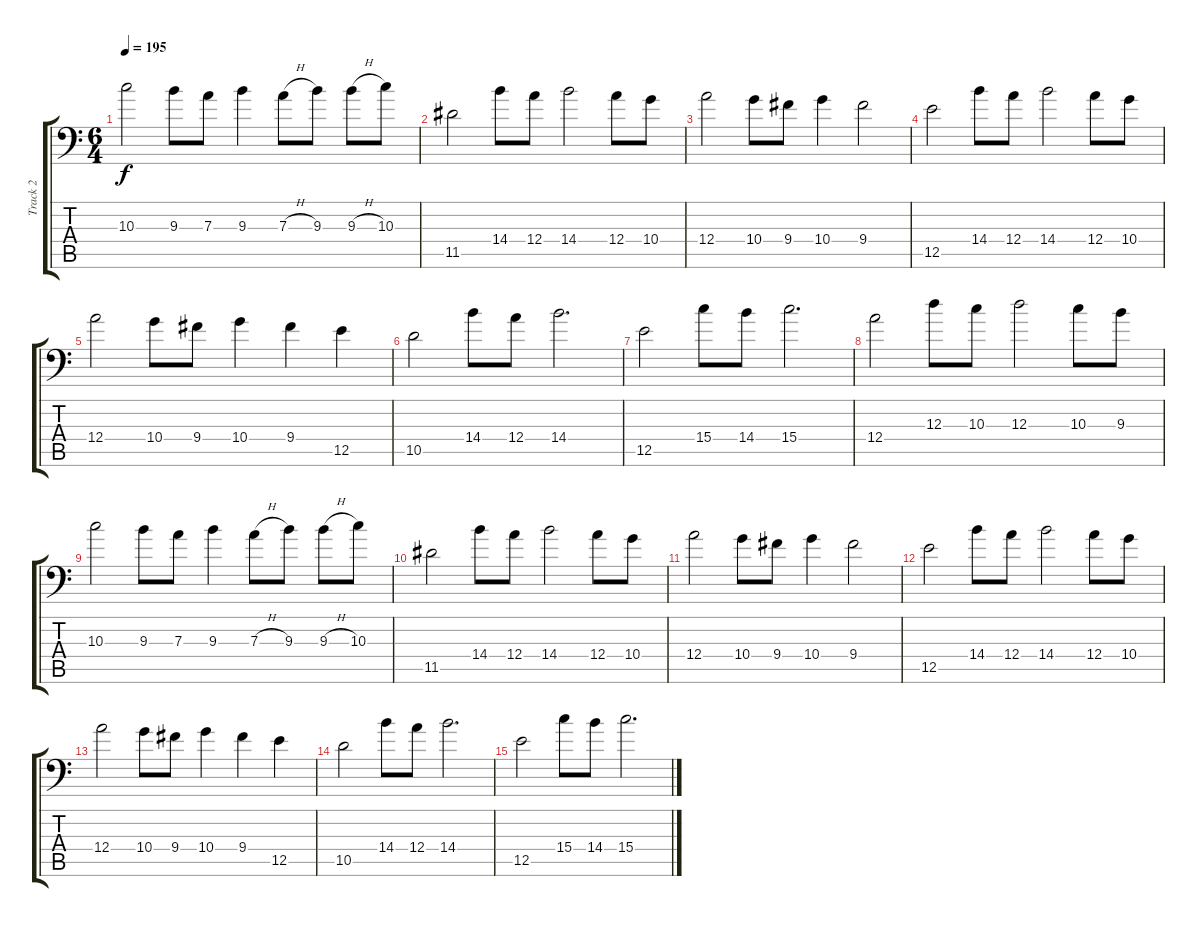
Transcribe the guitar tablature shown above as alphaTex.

\track ("Track 2" "Track 2") {instrument overdrivenguitar}
\staff {score tabs}
\tuning (B3 Gb3 D3 A2 E2 A1) {hide}
\ts (6 4)
\tempo 195
\clef f4
\ks c
10.3.2{dy f} 9.3.8 7.3.8 9.3.4 7.3{h}.8 9.3.8 9.3{h}.8 10.3.8 |
11.5.2 14.4.8 12.4.8 14.4.2 12.4.8 10.4.8 |
12.4.2 10.4.8 9.4.8 10.4.4 9.4.2 |
12.5.2 14.4.8 12.4.8 14.4.2 12.4.8 10.4.8 |
12.4.2 10.4.8 9.4.8 10.4.4 9.4.4 12.5.4 |
10.5.2 14.4.8 12.4.8 14.4.2{d} |
12.5.2 15.4.8 14.4.8 15.4.2{d} |
12.4.2 12.3.8 10.3.8 12.3.2 10.3.8 9.3.8 |
10.3.2 9.3.8 7.3.8 9.3.4 7.3{h}.8 9.3.8 9.3{h}.8 10.3.8 |
11.5.2 14.4.8 12.4.8 14.4.2 12.4.8 10.4.8 |
12.4.2 10.4.8 9.4.8 10.4.4 9.4.2 |
12.5.2 14.4.8 12.4.8 14.4.2 12.4.8 10.4.8 |
12.4.2 10.4.8 9.4.8 10.4.4 9.4.4 12.5.4 |
10.5.2 14.4.8 12.4.8 14.4.2{d} |
12.5.2 15.4.8 14.4.8 15.4.2{d}
